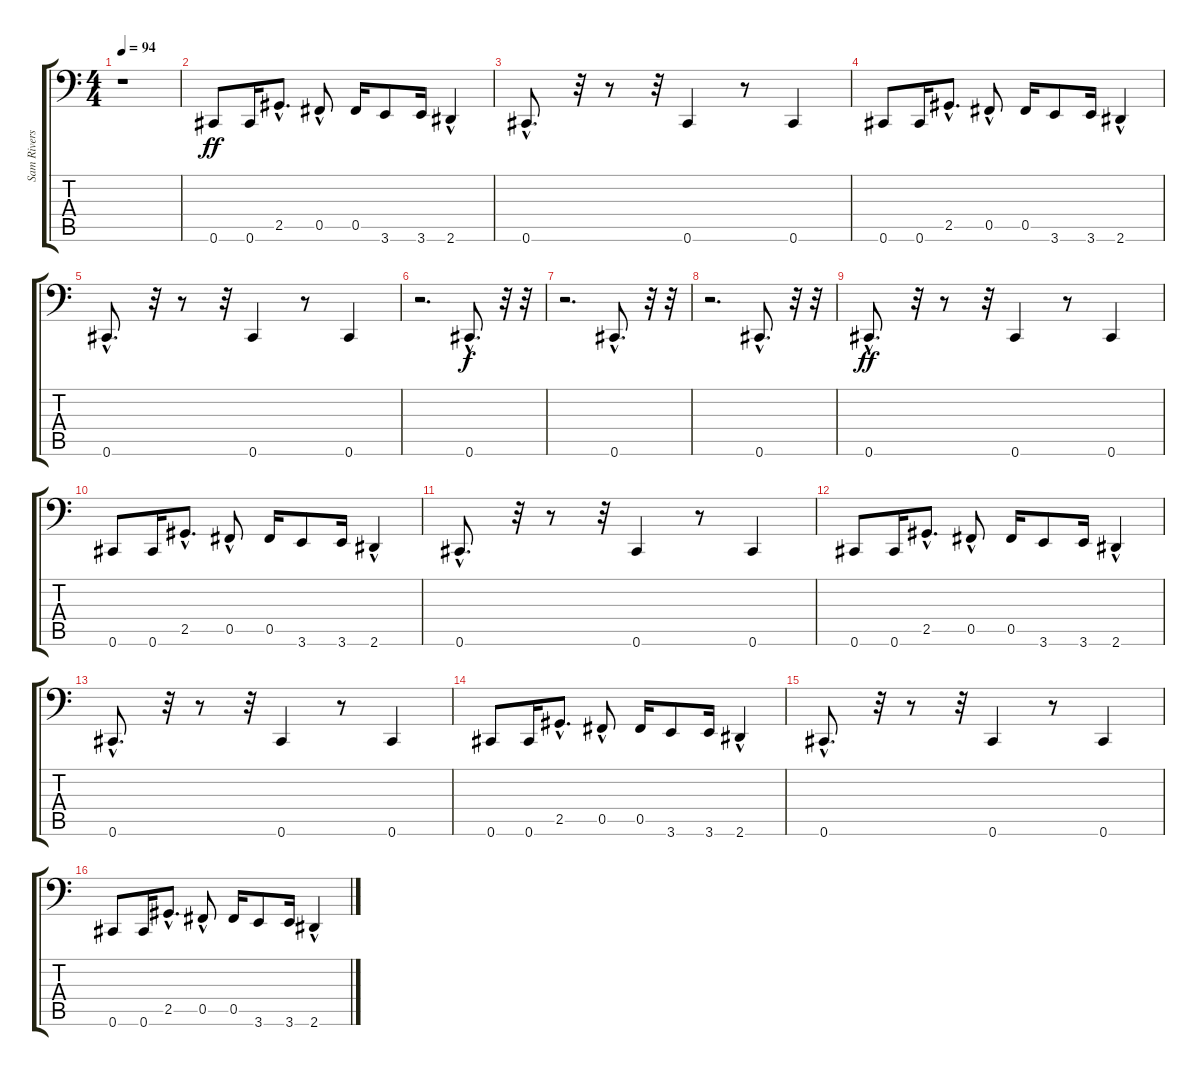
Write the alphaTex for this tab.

\track ("Sam Rivers" "Sam Rivers") {instrument electricbassfinger}
\staff {score tabs}
\tuning (Db3 Ab2 E2 B1 Gb1 Db1) {hide}
\ts (4 4)
\tempo 94
\clef f4
\ks c
r.1{dy ff} |
0.6.8 0.6.16 2.5{hac}.8{d} 0.5{hac}.8 0.5.16 3.6.8 3.6.16 2.6{hac}.4 |
0.6{hac}.8{d} r.32 r.8 r.32 0.6.4 r.8 0.6.4 |
0.6.8 0.6.16 2.5{hac}.8{d} 0.5{hac}.8 0.5.16 3.6.8 3.6.16 2.6{hac}.4 |
0.6{hac}.8{d} r.32 r.8 r.32 0.6.4 r.8 0.6.4 |
r.2{d} 0.6{hac}.8{d dy f} r.32 r.32 |
r.2{d} 0.6{hac}.8{d} r.32 r.32 |
r.2{d} 0.6{hac}.8{d} r.32 r.32 |
0.6{hac}.8{d dy ff} r.32 r.8 r.32 0.6.4 r.8 0.6.4 |
0.6.8 0.6.16 2.5{hac}.8{d} 0.5{hac}.8 0.5.16 3.6.8 3.6.16 2.6{hac}.4 |
0.6{hac}.8{d} r.32 r.8 r.32 0.6.4 r.8 0.6.4 |
0.6.8 0.6.16 2.5{hac}.8{d} 0.5{hac}.8 0.5.16 3.6.8 3.6.16 2.6{hac}.4 |
0.6{hac}.8{d} r.32 r.8 r.32 0.6.4 r.8 0.6.4 |
0.6.8 0.6.16 2.5{hac}.8{d} 0.5{hac}.8 0.5.16 3.6.8 3.6.16 2.6{hac}.4 |
0.6{hac}.8{d} r.32 r.8 r.32 0.6.4 r.8 0.6.4 |
0.6.8 0.6.16 2.5{hac}.8{d} 0.5{hac}.8 0.5.16 3.6.8 3.6.16 2.6{hac}.4
